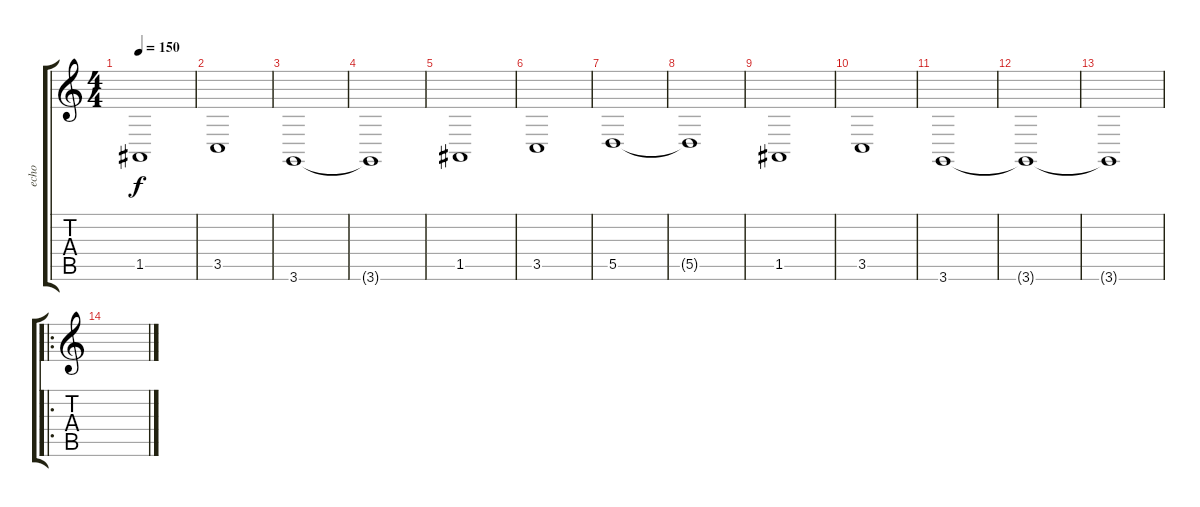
\track ("echo" "echo") {instrument pad8sweep}
\staff {score tabs}
\tuning (E4 B3 G3 D3 A2 E2) {hide}
\ts (4 4)
\tempo 150
\clef g2
\ks c
1.5.1{dy f} |
3.5.1 |
3.6.1 |
3.6{t}.1 |
1.5.1 |
3.5.1 |
5.5.1 |
5.5{t}.1 |
1.5.1 |
3.5.1 |
3.6.1 |
3.6{t}.1 |
3.6{t}.1 |
\ro
